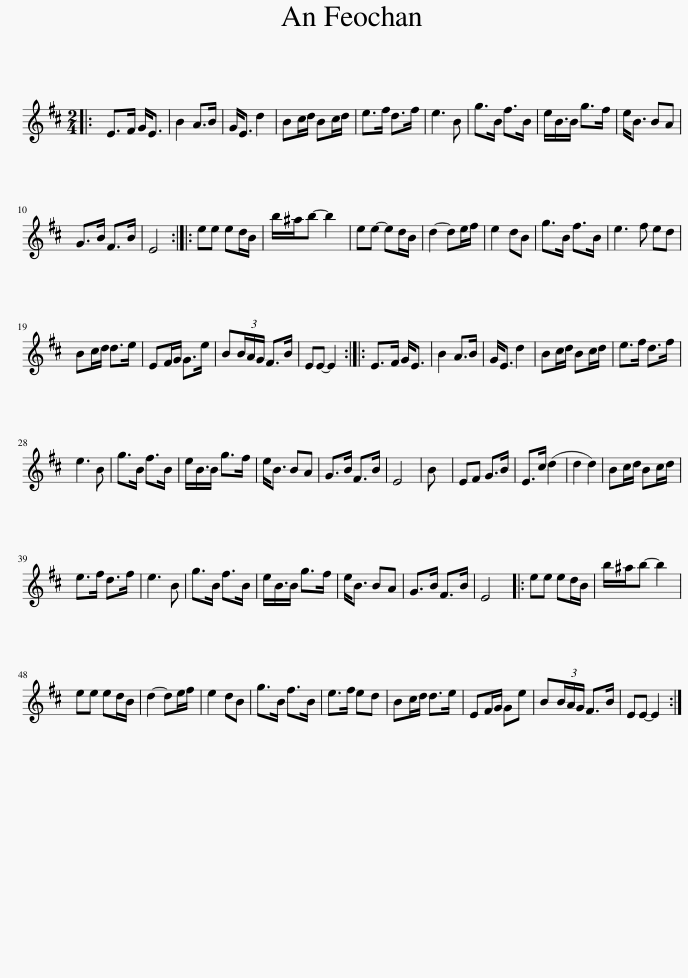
X:1
L:1/8
M:2/4
I:linebreak $
K:D
V:1 treble
V:1
|: E>F G<E | B2 A>B | G<E d2 | Bc/d/ Bc/d/ | e>f d>f | %5
 e3 B | g>B f>B | e/B3/4B/ g>f | e<B BA |$ G>B F>B | %10
 E4 :: ee ed/B/ | b/^a/b- b2 | ee- ed/B/ | d2- de/f/ | %15
 e2 dB | g>B f>B | e3 f ed |$ Bc/d/ d>e | EF/G/ G>e | %20
 B(3B/A/G/ F>B | EE- E2 :: E>F G<E | B2 A>B | G<E d2 | %25
 Bc/d/ Bc/d/ | e>f d>f |$ e3 B | g>B f>B | e/B3/4B/ g>f | %30
 e<B BA | G>B F>B | E4 | B | EF G>B | %35
 E>c (d2 | d2 d2) | Bc/d/ Bc/d/ |$ e>f d>f | e3 B | %40
 g>B f>B | e/B3/4B/ g>f | e<B BA | G>B F>B | E4 |: %45
 ee ed/B/ | b/^a/b- b2 |$ ee ed/B/ | d2- de/f/ | e2 dB | %50
 g>B f>B | e>f ed | Bc/d/ d>e | EF/G/ Ge | B(3B/A/G/ F>B | %55
 EE- E2 :| %56
